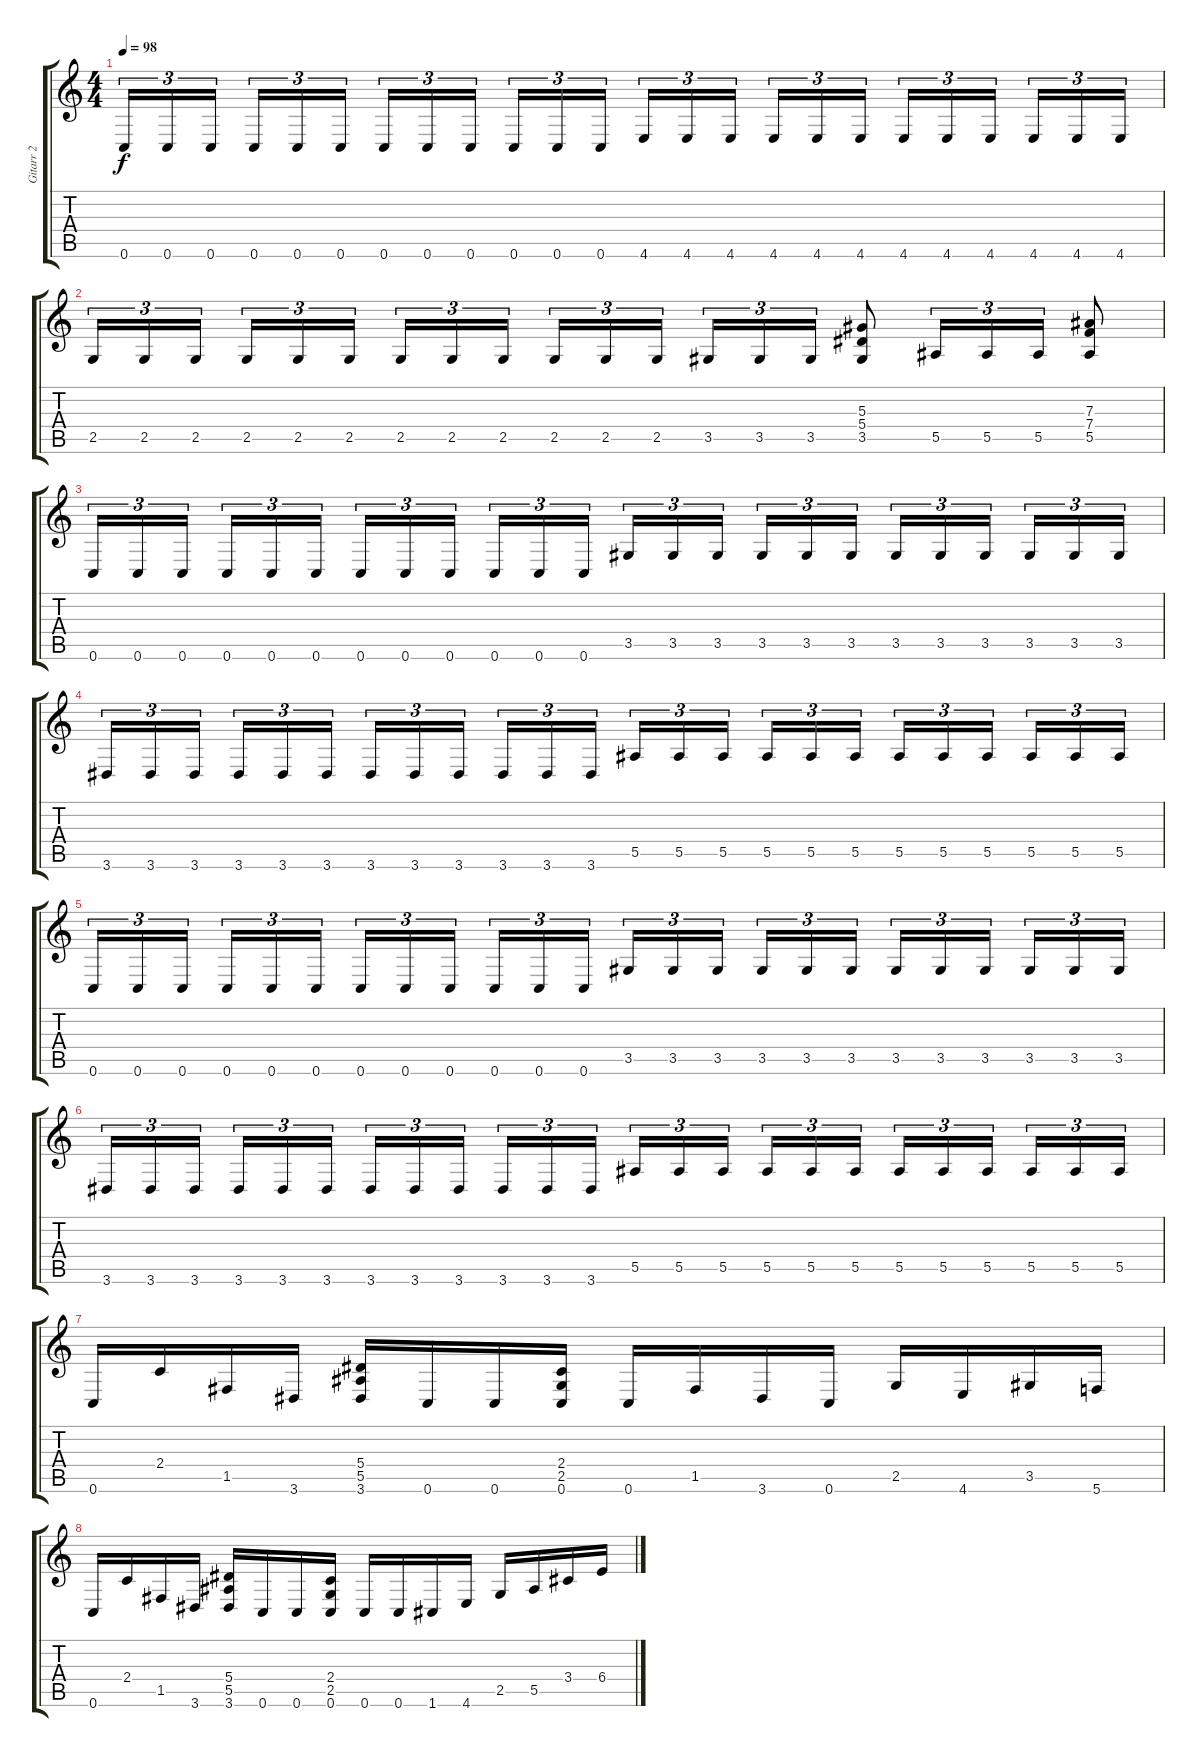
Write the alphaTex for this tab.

\track ("Gitarr 2" "Gitarr 2") {instrument distortionguitar}
\staff {score tabs}
\tuning (C4 G3 Eb3 Bb2 F2 C2) {hide}
\ts (4 4)
\tempo 98
\clef g2
\ks c
0.6.16{tu (3 2) dy f} 0.6.16{tu (3 2)} 0.6.16{tu (3 2)} 0.6.16{tu (3 2)} 0.6.16{tu (3 2)} 0.6.16{tu (3 2)} 0.6.16{tu (3 2)} 0.6.16{tu (3 2)} 0.6.16{tu (3 2)} 0.6.16{tu (3 2)} 0.6.16{tu (3 2)} 0.6.16{tu (3 2)} 4.6.16{tu (3 2)} 4.6.16{tu (3 2)} 4.6.16{tu (3 2)} 4.6.16{tu (3 2)} 4.6.16{tu (3 2)} 4.6.16{tu (3 2)} 4.6.16{tu (3 2)} 4.6.16{tu (3 2)} 4.6.16{tu (3 2)} 4.6.16{tu (3 2)} 4.6.16{tu (3 2)} 4.6.16{tu (3 2)} |
2.5.16{tu (3 2)} 2.5.16{tu (3 2)} 2.5.16{tu (3 2)} 2.5.16{tu (3 2)} 2.5.16{tu (3 2)} 2.5.16{tu (3 2)} 2.5.16{tu (3 2)} 2.5.16{tu (3 2)} 2.5.16{tu (3 2)} 2.5.16{tu (3 2)} 2.5.16{tu (3 2)} 2.5.16{tu (3 2)} 3.5.16{tu (3 2)} 3.5.16{tu (3 2)} 3.5.16{tu (3 2)} (5.3 5.4 3.5).8 5.5.16{tu (3 2)} 5.5.16{tu (3 2)} 5.5.16{tu (3 2)} (7.3 7.4 5.5).8 |
0.6.16{tu (3 2)} 0.6.16{tu (3 2)} 0.6.16{tu (3 2)} 0.6.16{tu (3 2)} 0.6.16{tu (3 2)} 0.6.16{tu (3 2)} 0.6.16{tu (3 2)} 0.6.16{tu (3 2)} 0.6.16{tu (3 2)} 0.6.16{tu (3 2)} 0.6.16{tu (3 2)} 0.6.16{tu (3 2)} 3.5.16{tu (3 2)} 3.5.16{tu (3 2)} 3.5.16{tu (3 2)} 3.5.16{tu (3 2)} 3.5.16{tu (3 2)} 3.5.16{tu (3 2)} 3.5.16{tu (3 2)} 3.5.16{tu (3 2)} 3.5.16{tu (3 2)} 3.5.16{tu (3 2)} 3.5.16{tu (3 2)} 3.5.16{tu (3 2)} |
3.6.16{tu (3 2)} 3.6.16{tu (3 2)} 3.6.16{tu (3 2)} 3.6.16{tu (3 2)} 3.6.16{tu (3 2)} 3.6.16{tu (3 2)} 3.6.16{tu (3 2)} 3.6.16{tu (3 2)} 3.6.16{tu (3 2)} 3.6.16{tu (3 2)} 3.6.16{tu (3 2)} 3.6.16{tu (3 2)} 5.5.16{tu (3 2)} 5.5.16{tu (3 2)} 5.5.16{tu (3 2)} 5.5.16{tu (3 2)} 5.5.16{tu (3 2)} 5.5.16{tu (3 2)} 5.5.16{tu (3 2)} 5.5.16{tu (3 2)} 5.5.16{tu (3 2)} 5.5.16{tu (3 2)} 5.5.16{tu (3 2)} 5.5.16{tu (3 2)} |
0.6.16{tu (3 2)} 0.6.16{tu (3 2)} 0.6.16{tu (3 2)} 0.6.16{tu (3 2)} 0.6.16{tu (3 2)} 0.6.16{tu (3 2)} 0.6.16{tu (3 2)} 0.6.16{tu (3 2)} 0.6.16{tu (3 2)} 0.6.16{tu (3 2)} 0.6.16{tu (3 2)} 0.6.16{tu (3 2)} 3.5.16{tu (3 2)} 3.5.16{tu (3 2)} 3.5.16{tu (3 2)} 3.5.16{tu (3 2)} 3.5.16{tu (3 2)} 3.5.16{tu (3 2)} 3.5.16{tu (3 2)} 3.5.16{tu (3 2)} 3.5.16{tu (3 2)} 3.5.16{tu (3 2)} 3.5.16{tu (3 2)} 3.5.16{tu (3 2)} |
3.6.16{tu (3 2)} 3.6.16{tu (3 2)} 3.6.16{tu (3 2)} 3.6.16{tu (3 2)} 3.6.16{tu (3 2)} 3.6.16{tu (3 2)} 3.6.16{tu (3 2)} 3.6.16{tu (3 2)} 3.6.16{tu (3 2)} 3.6.16{tu (3 2)} 3.6.16{tu (3 2)} 3.6.16{tu (3 2)} 5.5.16{tu (3 2)} 5.5.16{tu (3 2)} 5.5.16{tu (3 2)} 5.5.16{tu (3 2)} 5.5.16{tu (3 2)} 5.5.16{tu (3 2)} 5.5.16{tu (3 2)} 5.5.16{tu (3 2)} 5.5.16{tu (3 2)} 5.5.16{tu (3 2)} 5.5.16{tu (3 2)} 5.5.16{tu (3 2)} |
0.6.16 2.4.16 1.5.16 3.6.16 (5.4 5.5 3.6).16 0.6.16 0.6.16 (2.4 2.5 0.6).16 0.6.16 1.5.16 3.6.16 0.6.16 2.5.16 4.6.16 3.5.16 5.6.16 |
0.6.16 2.4.16 1.5.16 3.6.16 (5.4 5.5 3.6).16 0.6.16 0.6.16 (2.4 2.5 0.6).16 0.6.16 0.6.16 1.6.16 4.6.16 2.5.16 5.5.16 3.4.16 6.4.16
